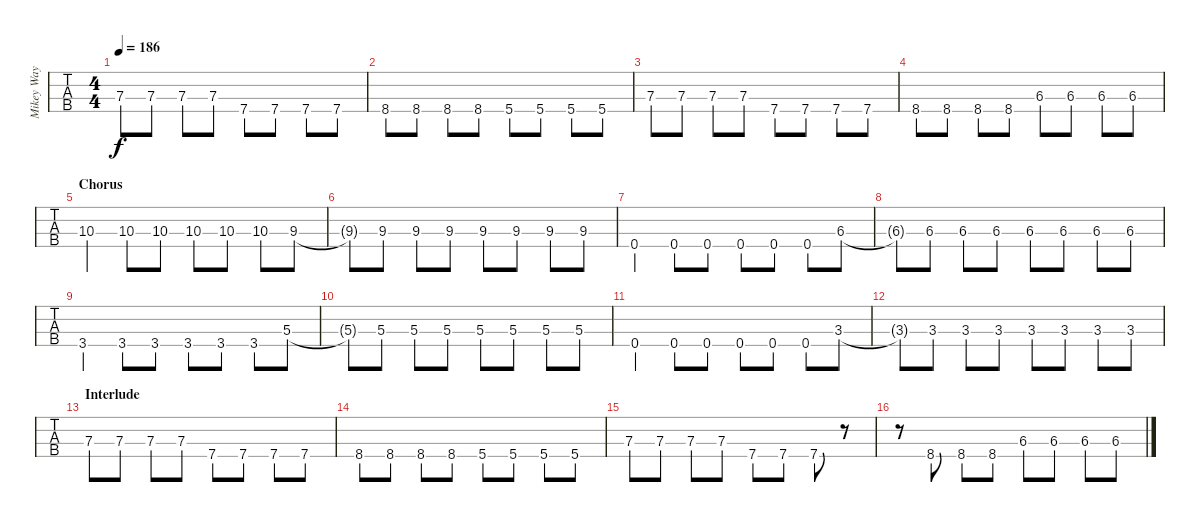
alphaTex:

\track ("Mikey Way" "Mikey Way") {instrument electricbassfinger}
\staff {tabs}
\tuning (G2 D2 A1 E1) {hide}
\ts (4 4)
\tempo 186
\clef f4
\ks c
7.3.8{dy f} 7.3.8 7.3.8 7.3.8 7.4.8 7.4.8 7.4.8 7.4.8 |
8.4.8 8.4.8 8.4.8 8.4.8 5.4.8 5.4.8 5.4.8 5.4.8 |
7.3.8 7.3.8 7.3.8 7.3.8 7.4.8 7.4.8 7.4.8 7.4.8 |
8.4.8 8.4.8 8.4.8 8.4.8 6.3.8 6.3.8 6.3.8 6.3.8 |
\section ("" "Chorus")
10.3.4 10.3.8 10.3.8 10.3.8 10.3.8 10.3.8 9.3.8 |
9.3{t}.8 9.3.8 9.3.8 9.3.8 9.3.8 9.3.8 9.3.8 9.3.8 |
0.4.4 0.4.8 0.4.8 0.4.8 0.4.8 0.4.8 6.3.8 |
6.3{t}.8 6.3.8 6.3.8 6.3.8 6.3.8 6.3.8 6.3.8 6.3.8 |
3.4.4 3.4.8 3.4.8 3.4.8 3.4.8 3.4.8 5.3.8 |
5.3{t}.8 5.3.8 5.3.8 5.3.8 5.3.8 5.3.8 5.3.8 5.3.8 |
0.4.4 0.4.8 0.4.8 0.4.8 0.4.8 0.4.8 3.3.8 |
3.3{t}.8 3.3.8 3.3.8 3.3.8 3.3.8 3.3.8 3.3.8 3.3.8 |
\section ("" "Interlude")
7.3.8 7.3.8 7.3.8 7.3.8 7.4.8 7.4.8 7.4.8 7.4.8 |
8.4.8 8.4.8 8.4.8 8.4.8 5.4.8 5.4.8 5.4.8 5.4.8 |
7.3.8 7.3.8 7.3.8 7.3.8 7.4.8 7.4.8 7.4.8 r.8 |
r.8 8.4.8 8.4.8 8.4.8 6.3.8 6.3.8 6.3.8 6.3.8
